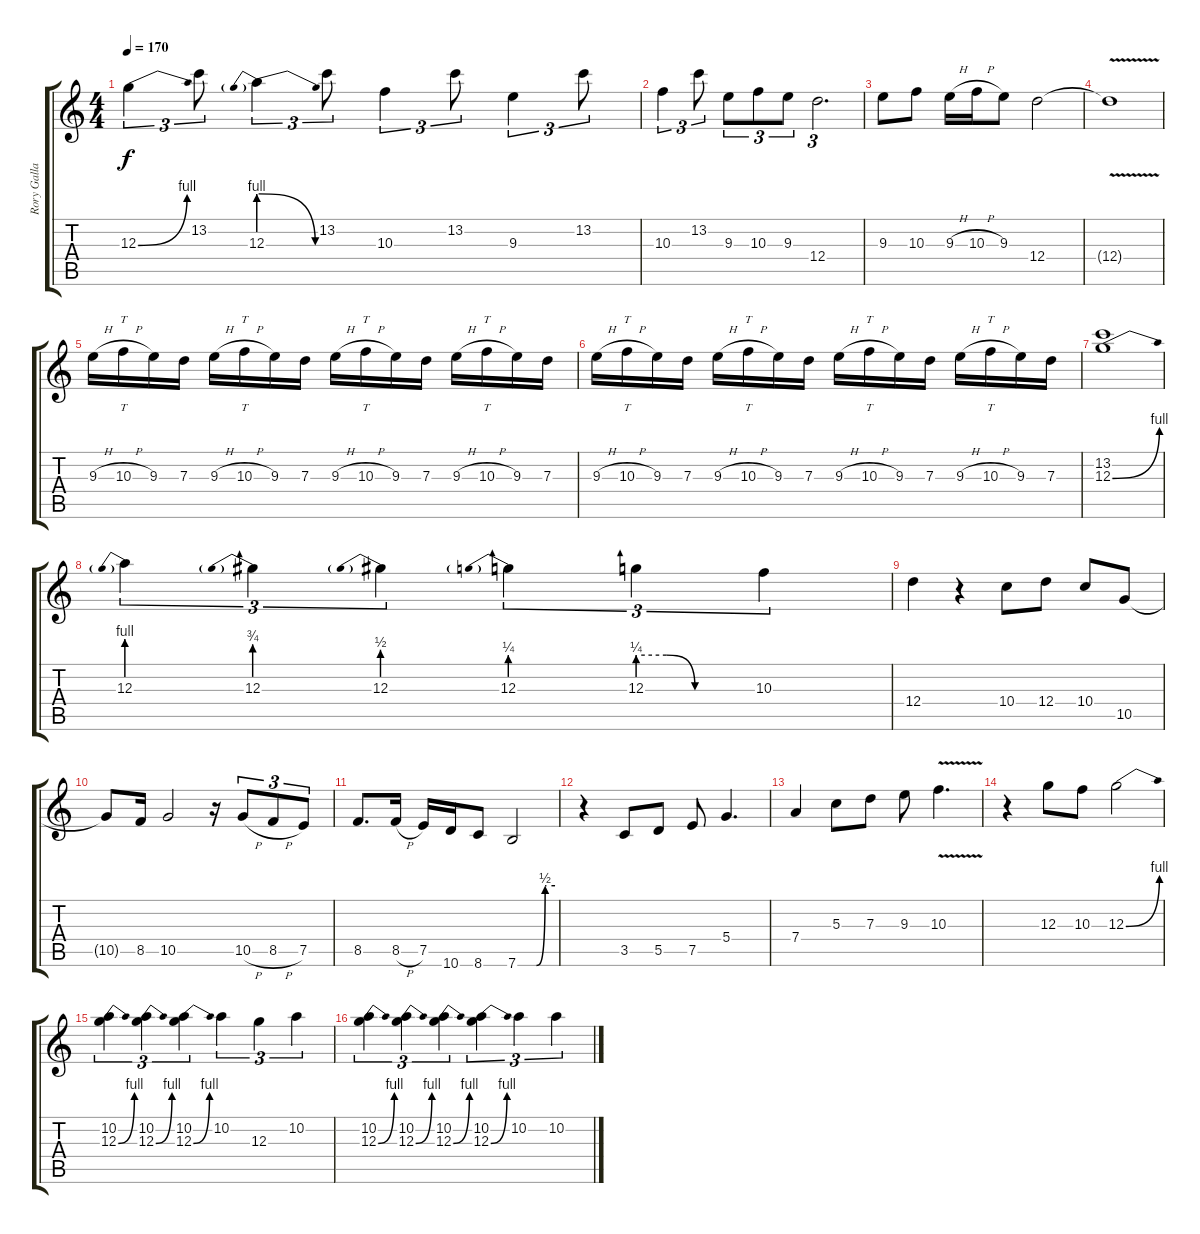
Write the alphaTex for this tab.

\track ("Rory Gallagher" "Rory Galla") {instrument overdrivenguitar}
\staff {score tabs}
\tuning (E4 B3 G3 D3 A2 E2) {hide}
\ts (4 4)
\tempo 170
\clef g2
\ks c
12.3{be (bend 0 0 60 4)}.4{tu (3 2) dy f} 13.2.8{tu (3 2)} 12.3{be (prebendrelease 0 4 60 0)}.4{tu (3 2)} 13.2.8{tu (3 2)} 10.3.4{tu (3 2)} 13.2.8{tu (3 2)} 9.3.4{tu (3 2)} 13.2.8{tu (3 2)} |
10.3.4{tu (3 2)} 13.2.8{tu (3 2)} 9.3.8{tu (3 2)} 10.3.8{tu (3 2)} 9.3.8{tu (3 2)} 12.4.2{d tu (3 2)} |
9.3.8 10.3.8 9.3{h}.16 10.3{h}.16 9.3.8 12.4.2 |
12.4{v t}.1 |
9.3{h}.16 10.3{h}.16{tt} 9.3.16 7.3.16 9.3{h}.16 10.3{h}.16{tt} 9.3.16 7.3.16 9.3{h}.16 10.3{h}.16{tt} 9.3.16 7.3.16 9.3{h}.16 10.3{h}.16{tt} 9.3.16 7.3.16 |
9.3{h}.16 10.3{h}.16{tt} 9.3.16 7.3.16 9.3{h}.16 10.3{h}.16{tt} 9.3.16 7.3.16 9.3{h}.16 10.3{h}.16{tt} 9.3.16 7.3.16 9.3{h}.16 10.3{h}.16{tt} 9.3.16 7.3.16 |
(13.2 12.3{be (bend 0 0 60 4)}).1 |
12.3{be (prebend 0 4 60 4)}.4{tu (3 2)} 12.3{be (prebend 0 3 60 3)}.4{tu (3 2)} 12.3{be (prebend 0 2 60 2)}.4{tu (3 2)} 12.3{be (prebend 0 1 60 1)}.4{tu (3 2)} 12.3{be (custom 0 1 15 1 30 0 60 0)}.4{tu (3 2)} 10.3.4{tu (3 2)} |
12.4.4 r.4 10.4.8 12.4.8 10.4.8 10.5.8 |
10.5{t}.8 8.5.16 10.5.2 r.16 10.5{h}.8{tu (3 2)} 8.5{h}.8{tu (3 2)} 7.5.8{tu (3 2)} |
8.5.8{d} 8.5{h}.16 7.5.16 10.6.16 8.6.8 7.6{be (custom 0 0 15 0 30 0 44 2 46 2 60 2)}.2 |
r.4 3.5.8 5.5.8 7.5.8 5.4.4{d} |
7.4.4 5.3.8 7.3.8 9.3.8 10.3{v}.4{d} |
r.4 12.3.8 10.3.8 12.3{be (bend 0 0 60 4)}.2 |
(10.2 12.3{be (bend 0 0 60 4)}).4{tu (3 2)} (10.2 12.3{be (bend 0 0 60 4)}).4{tu (3 2)} (10.2 12.3{be (bend 0 0 60 4)}).4{tu (3 2)} 10.2.4{tu (3 2)} 12.3.4{tu (3 2)} 10.2.4{tu (3 2)} |
(10.2 12.3{be (bend 0 0 60 4)}).4{tu (3 2)} (10.2 12.3{be (bend 0 0 60 4)}).4{tu (3 2)} (10.2 12.3{be (bend 0 0 60 4)}).4{tu (3 2)} (10.2 12.3{be (bend 0 0 60 4)}).4{tu (3 2)} 10.2.4{tu (3 2)} 10.2.4{tu (3 2)}
